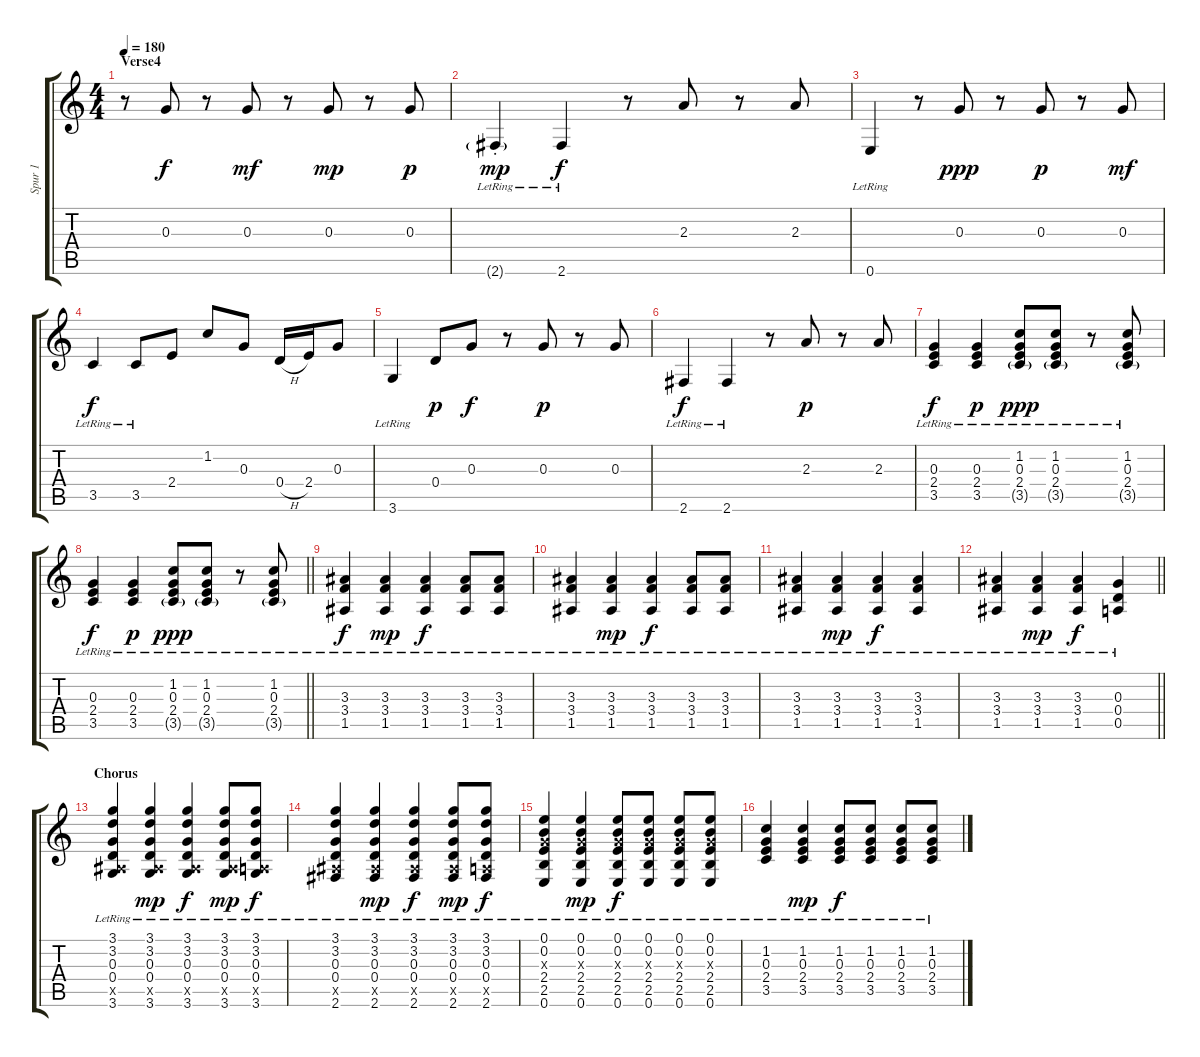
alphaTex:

\track ("Spur 1" "Spur 1") {instrument overdrivenguitar}
\staff {score tabs}
\tuning (E4 B3 G3 D3 A2 E2) {hide}
\ts (4 4)
\section ("" "Verse4")
\tempo 180
\clef g2
\ks c
r.8{dy f volume 10} 0.3.8 r.8 0.3.8{dy mf} r.8 0.3.8{dy mp} r.8 0.3.8{dy p} |
2.6{g st lr}.4{dy mp} 2.6{lr}.4{dy f} r.8 2.3.8 r.8 2.3.8 |
0.6{lr}.4 r.8 0.3.8{dy ppp} r.8 0.3.8{dy p} r.8 0.3.8{dy mf} |
3.5{lr}.4{dy f} 3.5{lr}.8{volume 13} 2.4.8 1.2.8 0.3.8 0.4{h}.16 2.4.16 0.3.8 |
3.6{lr}.4 0.4.8{dy p} 0.3.8{dy f} r.8 0.3.8{dy p} r.8 0.3.8 |
2.6{lr}.4{dy f} 2.6{lr}.4 r.8 2.3.8{dy p} r.8 2.3.8 |
(0.3 2.4 3.5{lr}).4{dy f instrument overdrivenguitar} (0.3 2.4 3.5{lr}).4{dy p} (1.2 0.3 2.4 3.5{g lr}).8{dy ppp} (1.2 0.3 2.4 3.5{g lr}).8 r.8 (1.2 0.3 2.4 3.5{g lr}).8 |
\barLineRight lightlight
(0.3 2.4 3.5{lr}).4{dy f} (0.3 2.4 3.5{lr}).4{dy p} (1.2 0.3 2.4 3.5{g lr}).8{dy ppp} (1.2 0.3 2.4 3.5{g lr}).8 r.8 (1.2 0.3 2.4 3.5{g lr}).8 |
(3.3 3.4 1.5{lr}).4{dy f} (3.3 3.4 1.5{lr}).4{dy mp} (3.3 3.4 1.5{lr}).4{dy f} (3.3 3.4 1.5{lr}).8 (3.3 3.4 1.5{lr}).8 |
(3.3 3.4 1.5{lr}).4 (3.3 3.4 1.5{lr}).4{dy mp} (3.3 3.4 1.5{lr}).4{dy f} (3.3 3.4 1.5{lr}).8 (3.3 3.4 1.5{lr}).8 |
(3.3 3.4 1.5{lr}).4 (3.3 3.4 1.5{lr}).4{dy mp} (3.3 3.4 1.5{lr}).4{dy f} (3.3 3.4 1.5{lr}).4 |
\barLineRight lightlight
(3.3 3.4 1.5{lr}).4 (3.3 3.4 1.5{lr}).4{dy mp} (3.3 3.4 1.5{lr}).4{dy f} (0.3 0.4 0.5{lr}).4 |
\section ("" "Chorus")
(3.1 3.2 0.3 0.4 1.5{x} 3.6{lr}).4 (3.1 3.2 0.3 0.4 1.5{x} 3.6{lr}).4{dy mp} (3.1 3.2 0.3 0.4 1.5{x} 3.6{lr}).4{dy f} (3.1 3.2 0.3 0.4 1.5{x} 3.6{lr}).8{dy mp} (3.1 3.2 0.3 0.4 0.5{x} 3.6{lr}).8{dy f} |
(3.1 3.2 0.3 0.4 1.5{x} 2.6{lr}).4 (3.1 3.2 0.3 0.4 1.5{x} 2.6{lr}).4{dy mp} (3.1 3.2 0.3 0.4 1.5{x} 2.6{lr}).4{dy f} (3.1 3.2 0.3 0.4 1.5{x} 2.6{lr}).8{dy mp} (3.1 3.2 0.3 0.4 0.5{x} 2.6{lr}).8{dy f} |
(0.1 0.2 0.3{x} 2.4 2.5{lr} 0.6{lr}).4 (0.1 0.2 0.3{x} 2.4 2.5{lr} 0.6{lr}).4{dy mp} (0.1 0.2 0.3{x} 2.4 2.5{lr} 0.6{lr}).8{dy f} (0.1 0.2 0.3{x} 2.4 2.5{lr} 0.6{lr}).8 (0.1 0.2 0.3{x} 2.4 2.5{lr} 0.6{lr}).8 (0.1 0.2 0.3{x} 2.4 2.5{lr} 0.6{lr}).8 |
(1.2 0.3 2.4 3.5{lr}).4 (1.2 0.3 2.4 3.5{lr}).4{dy mp} (1.2 0.3 2.4 3.5{lr}).8{dy f} (1.2 0.3 2.4 3.5{lr}).8 (1.2 0.3 2.4 3.5{lr}).8 (1.2 0.3 2.4 3.5{lr}).8
